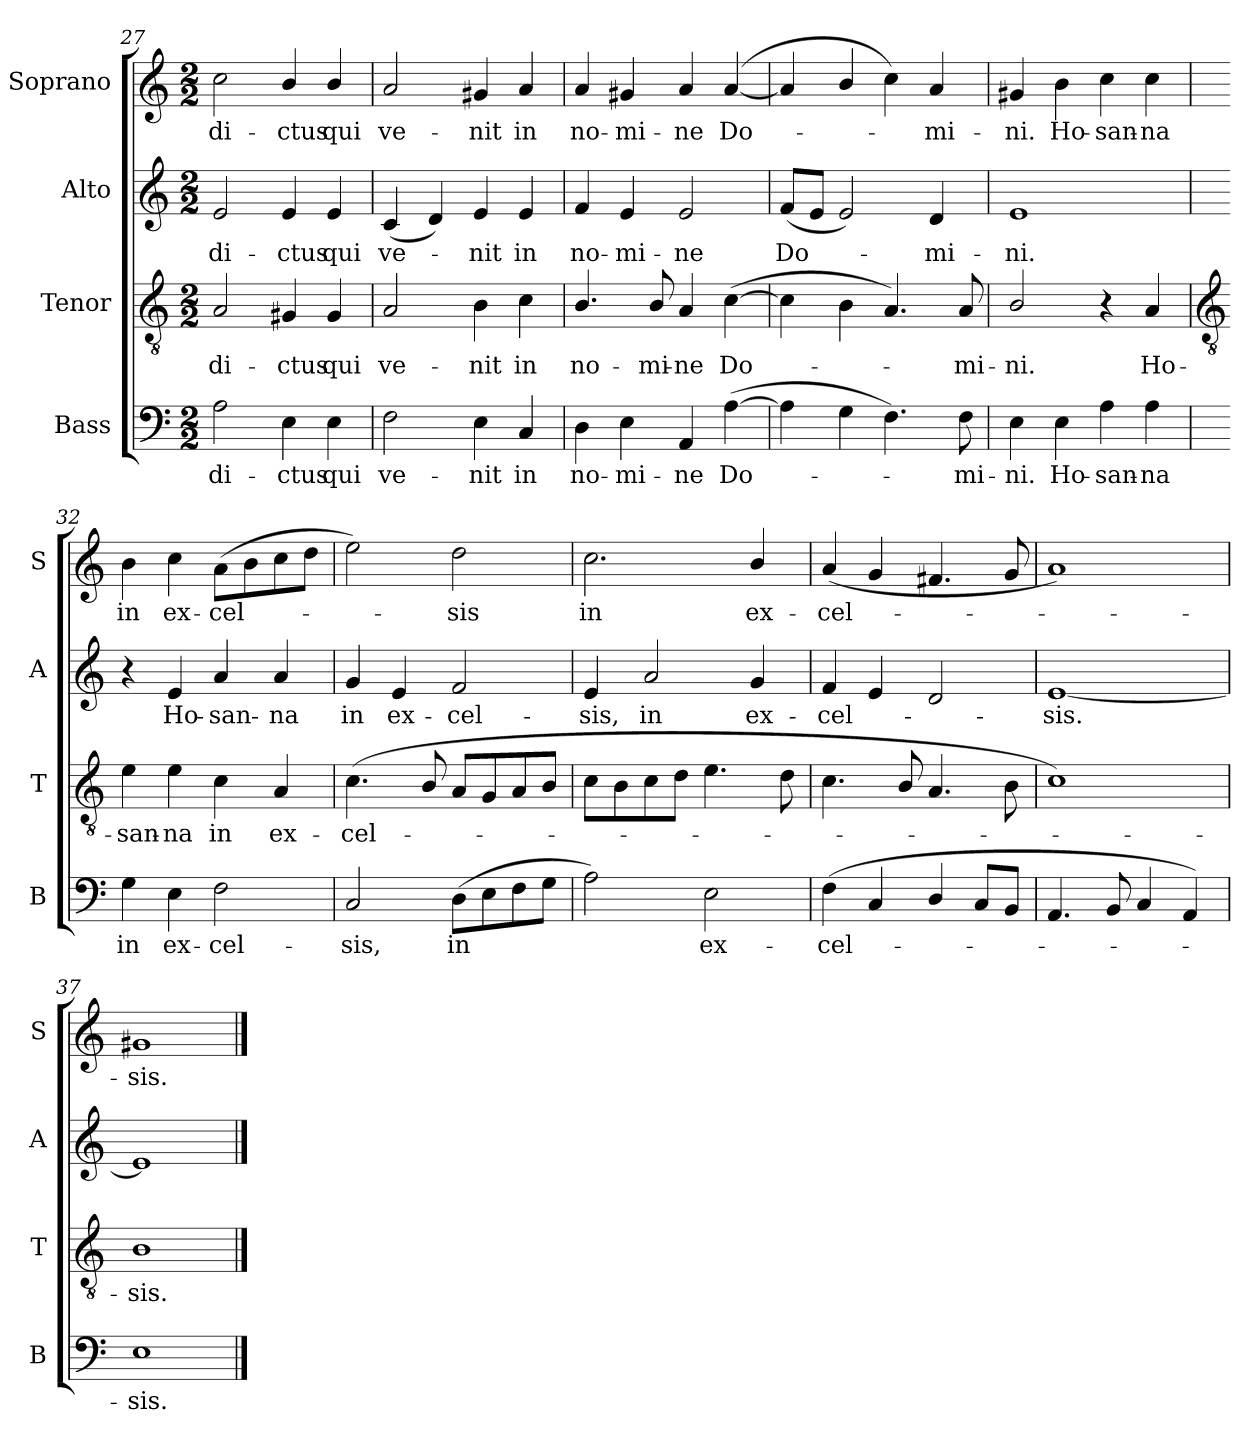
**kern	**text	**kern	**text	**kern	**text	**kern	**text
*part4	*part4	*part3	*part3	*part2	*part2	*part1	*part1
*staff4	*staff4	*staff3	*staff3	*staff2	*staff2	*staff1	*staff1
*I"Bass	*	*I"Tenor	*	*I"Alto	*	*I"Soprano	*
*I'B	*	*I'T	*	*I'A	*	*I'S	*
*clefF4	*	*clefGv2	*	*clefG2	*	*clefG2	*
*k[]	*	*k[]	*	*k[]	*	*k[]	*
*C:	*	*C:	*	*C:	*	*C:	*
*M2/2	*	*M2/2	*	*M2/2	*	*M2/2	*
=27	=27	=27	=27	=27	=27	=27	=27
!	!LO:LY:b	!	!LO:LY:b	!	!LO:LY:b	!	!LO:LY:b
2A	-di-	2A	-di-	2e	-di-	2cc	-di-
!	!LO:LY:b	!	!LO:LY:b	!	!LO:LY:b	!	!LO:LY:b
4E	-ctus	4G#X	-ctus	4e	-ctus	4b/	-ctus
!	!LO:LY:b	!	!LO:LY:b	!	!LO:LY:b	!	!LO:LY:b
4E	qui	4G#	qui	4e	qui	4b/	qui
=28	=28	=28	=28	=28	=28	=28	=28
!	!LO:LY:b	!	!LO:LY:b	!	!LO:LY:b	!	!LO:LY:b
2F	ve-	2A	ve-	(<4c	ve-	2a	ve-
.	.	.	.	4d)	.	.	.
!	!LO:LY:b	!	!LO:LY:b	!	!LO:LY:b	!	!LO:LY:b
4E	-nit	4B	-nit	4e	nit	4g#X	-nit
!	!LO:LY:b	!	!LO:LY:b	!	!LO:LY:b	!	!LO:LY:b
4C	in	4c	in	4e	in	4a	in
=29	=29	=29	=29	=29	=29	=29	=29
!	!LO:LY:b	!	!LO:LY:b	!	!LO:LY:b	!	!LO:LY:b
4D	no-	4.B/	no-	4f	no-	4a	no-
!	!LO:LY:b	!	!	!	!LO:LY:b	!	!LO:LY:b
4E	-mi-	.	.	4e	-mi-	4g#X	-mi-
!	!	!	!LO:LY:b	!	!	!	!
.	.	8B/	-mi-	.	.	.	.
!	!LO:LY:b	!	!LO:LY:b	!	!LO:LY:b	!	!LO:LY:b
4AA	-ne	4A	-ne	2e	-ne	4a	-ne
!	!LO:LY:b	!	!LO:LY:b	!	!	!	!LO:LY:b
(>[4A	Do-	(>[4c	Do-	.	.	(<[4a	Do-
=30	=30	=30	=30	=30	=30	=30	=30
!	!	!	!	!	!LO:LY:b	!	!
4A]	.	4c]	.	(<8fL	Do-	4a]	.
.	.	.	.	8eJ	.	.	.
4G	.	4B	.	2e)	.	4b/	.
4.F)	.	4.A)	.	.	.	4cc)	.
!	!	!	!	!	!LO:LY:b	!	!LO:LY:b
.	.	.	.	4d	mi-	4a	mi-
!	!LO:LY:b	!	!LO:LY:b	!	!	!	!
8F	mi-	8A	mi-	.	.	.	.
=31	=31	=31	=31	=31	=31	=31	=31
!	!LO:LY:b	!	!LO:LY:b	!	!LO:LY:b	!	!LO:LY:b
4E	-ni.	2B/	-ni.	1e	-ni.	4g#X	-ni.
!	!LO:LY:b	!	!	!	!	!	!LO:LY:b
4E	Ho-	.	.	.	.	4b	Ho-
!	!LO:LY:b	!	!	!	!	!	!LO:LY:b
4A	-san-	4r	.	.	.	4cc	-san-
!	!LO:LY:b	!	!LO:LY:b	!	!	!	!LO:LY:b
4A	-na	4A	Ho-	.	.	4cc	-na
!!LO:LB:g=z
=32	=32	=32	=32	=32	=32	=32	=32
*	*	*clefGv2	*	*	*	*	*
!	!LO:LY:b	!	!LO:LY:b	!	!	!	!LO:LY:b
4G	in	4e	-san-	4r	.	4b	in
!	!LO:LY:b	!	!LO:LY:b	!	!LO:LY:b	!	!LO:LY:b
4E	ex-	4e	-na	4e	Ho-	4cc	ex-
!	!LO:LY:b	!	!LO:LY:b	!	!LO:LY:b	!	!LO:LY:b
2F	-cel-	4c	in	4a	-san-	(>8aL	-cel-
.	.	.	.	.	.	8b	.
!	!	!	!LO:LY:b	!	!LO:LY:b	!	!
.	.	4A	ex-	4a	-na	8cc	.
.	.	.	.	.	.	8ddJ	.
=33	=33	=33	=33	=33	=33	=33	=33
!	!LO:LY:b	!	!LO:LY:b	!	!LO:LY:b	!	!
2C	-sis,	(>4.c	-cel-	4g	in	2ee)	.
!	!	!	!	!	!LO:LY:b	!	!
.	.	.	.	4e	ex-	.	.
.	.	8B/	.	.	.	.	.
!	!LO:LY:b	!	!	!	!LO:LY:b	!	!LO:LY:b
(>8DL	in	8AL	.	2f	-cel-	2dd	sis
8E	.	8G	.	.	.	.	.
8F	.	8A	.	.	.	.	.
8GJ	.	8BJ	.	.	.	.	.
=34	=34	=34	=34	=34	=34	=34	=34
!	!	!	!	!	!LO:LY:b	!	!LO:LY:b
2A)	.	8cL	.	4e	-sis,	2.cc	in
.	.	8B	.	.	.	.	.
!	!	!	!	!	!LO:LY:b	!	!
.	.	8c	.	2a	in	.	.
.	.	8dJ	.	.	.	.	.
!	!LO:LY:b	!	!	!	!	!	!
2E	ex-	4.e	.	.	.	.	.
!	!	!	!	!	!LO:LY:b	!	!LO:LY:b
.	.	.	.	4g	ex-	4b/	ex-
.	.	8d	.	.	.	.	.
=35	=35	=35	=35	=35	=35	=35	=35
!	!LO:LY:b	!	!	!	!LO:LY:b	!	!LO:LY:b
(<4F	-cel-	4.c	.	4f	-cel-	(<4a	-cel-
4C	.	.	.	4e	.	4g	.
.	.	8B/	.	.	.	.	.
4D/	.	4.A	.	2d	.	4.f#X	.
8CL	.	.	.	.	.	.	.
8BBJ	.	8B	.	.	.	8g	.
=36	=36	=36	=36	=36	=36	=36	=36
!	!	!	!	!	!LO:LY:b	!	!
4.AA	.	1c)	.	[1e	sis.	1a)	.
8BB	.	.	.	.	.	.	.
4C	.	.	.	.	.	.	.
4AA)	.	.	.	.	.	.	.
=37	=37	=37	=37	=37	=37	=37	=37
!	!LO:LY:b	!	!LO:LY:b	!	!	!	!LO:LY:b
1E	sis.	1B	sis.	1e]	.	1g#X	sis.
==	==	==	==	==	==	==	==
*-	*-	*-	*-	*-	*-	*-	*-
